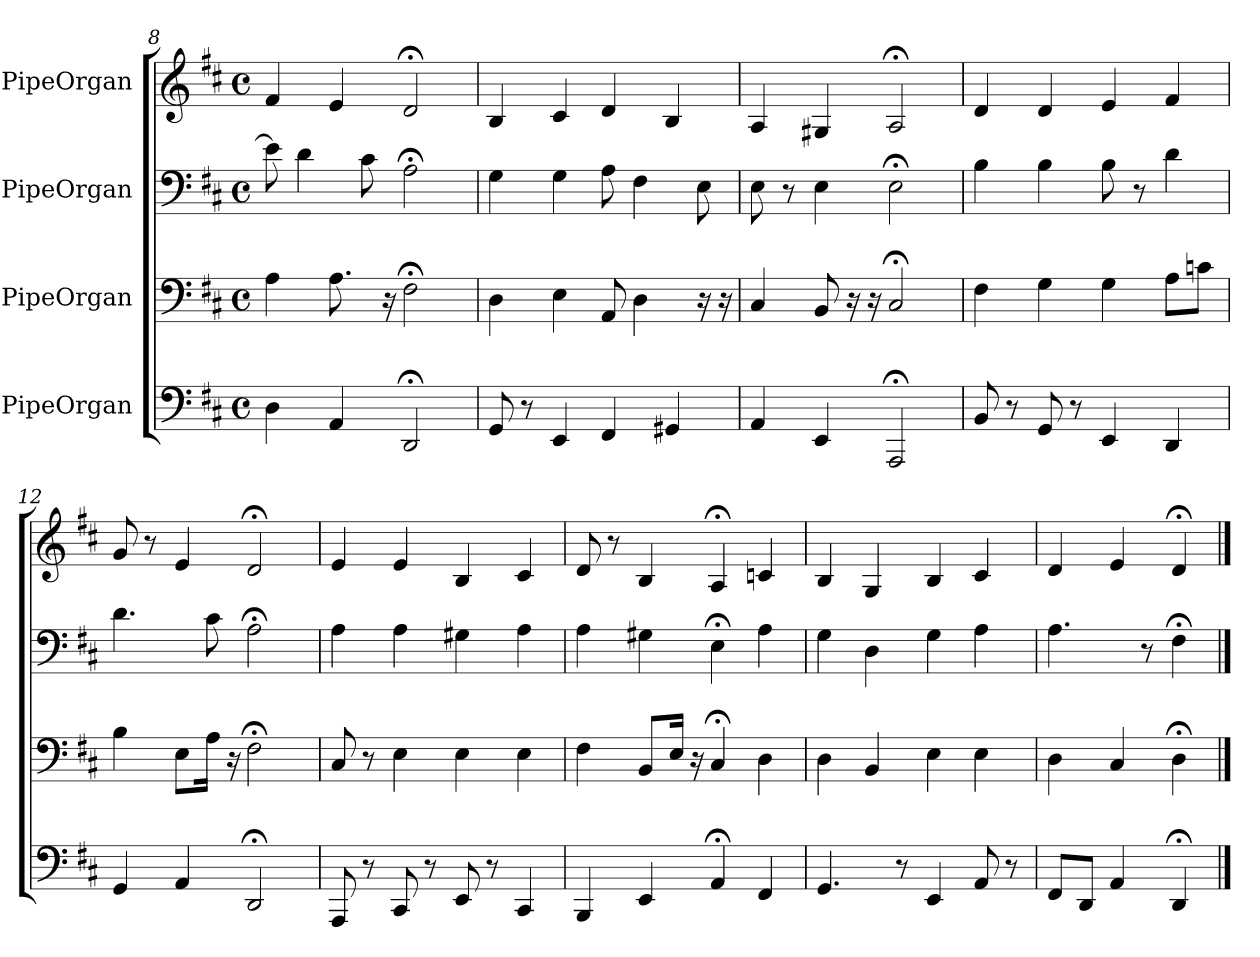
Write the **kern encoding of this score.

**kern	**kern	**kern	**kern
*part4	*part3	*part2	*part1
*staff4	*staff3	*staff2	*staff1
*I"PipeOrgan	*I"PipeOrgan	*I"PipeOrgan	*I"PipeOrgan
*k[f#c#]	*k[f#c#]	*k[f#c#]	*k[f#c#]
*D:	*D:	*D:	*D:
*M4/4	*M4/4	*M4/4	*M4/4
*met(c)	*met(c)	*met(c)	*met(c)
=8	=8	=8	=8
4D	4A	8e]	4f#
.	.	4d	.
4AA	8.A	.	4e
.	.	8c#	.
.	16r	.	.
2DD;<	2F#;<	2A;<	2d;<
=9	=9	=9	=9
8GG	4D	4G	4B
8r	.	.	.
4EE	4E	4G	4c#
4FF#	8AA	8A	4d
.	4D	4F#	.
4GG#X	.	.	4B
.	16r	8E	.
.	16r	.	.
=10	=10	=10	=10
4AA	4C#	8E	4A
.	.	8r	.
4EE	8BB	4E	4G#X
.	16r	.	.
.	16r	.	.
2AAA;<	2C#;<	2E;<	2A;<
=11	=11	=11	=11
8BB	4F#	4B	4d
8r	.	.	.
8GG	4G	4B	4d
8r	.	.	.
4EE	4G	8B	4e
.	.	8r	.
4DD	8AL	4d	4f#
.	8cnJ	.	.
=12	=12	=12	=12
4GG	4B	4.d	8g
.	.	.	8r
4AA	8EL	.	4e
.	16AJk	8c#	.
.	16r	.	.
2DD;<	2F#;<	2A;<	2d;<
=13	=13	=13	=13
8AAA	8C#	4A	4e
8r	8r	.	.
8CC#	4E	4A	4e
8r	.	.	.
8EE	4E	4G#X	4B
8r	.	.	.
4CC#	4E	4A	4c#
=14	=14	=14	=14
4BBB	4F#	4A	8d
.	.	.	8r
4EE	8BBL	4G#X	4B
.	16EJk	.	.
.	16r	.	.
4AA;<	4C#;<	4E;<	4A;<
4FF#	4D	4A	4cn
=15	=15	=15	=15
4.GG	4D	4G	4B
.	4BB	4D	4G
8r	.	.	.
4EE	4E	4G	4B
8AA	4E	4A	4c#
8r	.	.	.
=16	=16	=16	=16
8FF#L	4D	4.A	4d
8DDJ	.	.	.
4AA	4C#	.	4e
.	.	8r	.
4DD;<	4D;<	4F#;<	4d;<
==	==	==	==
*-	*-	*-	*-
